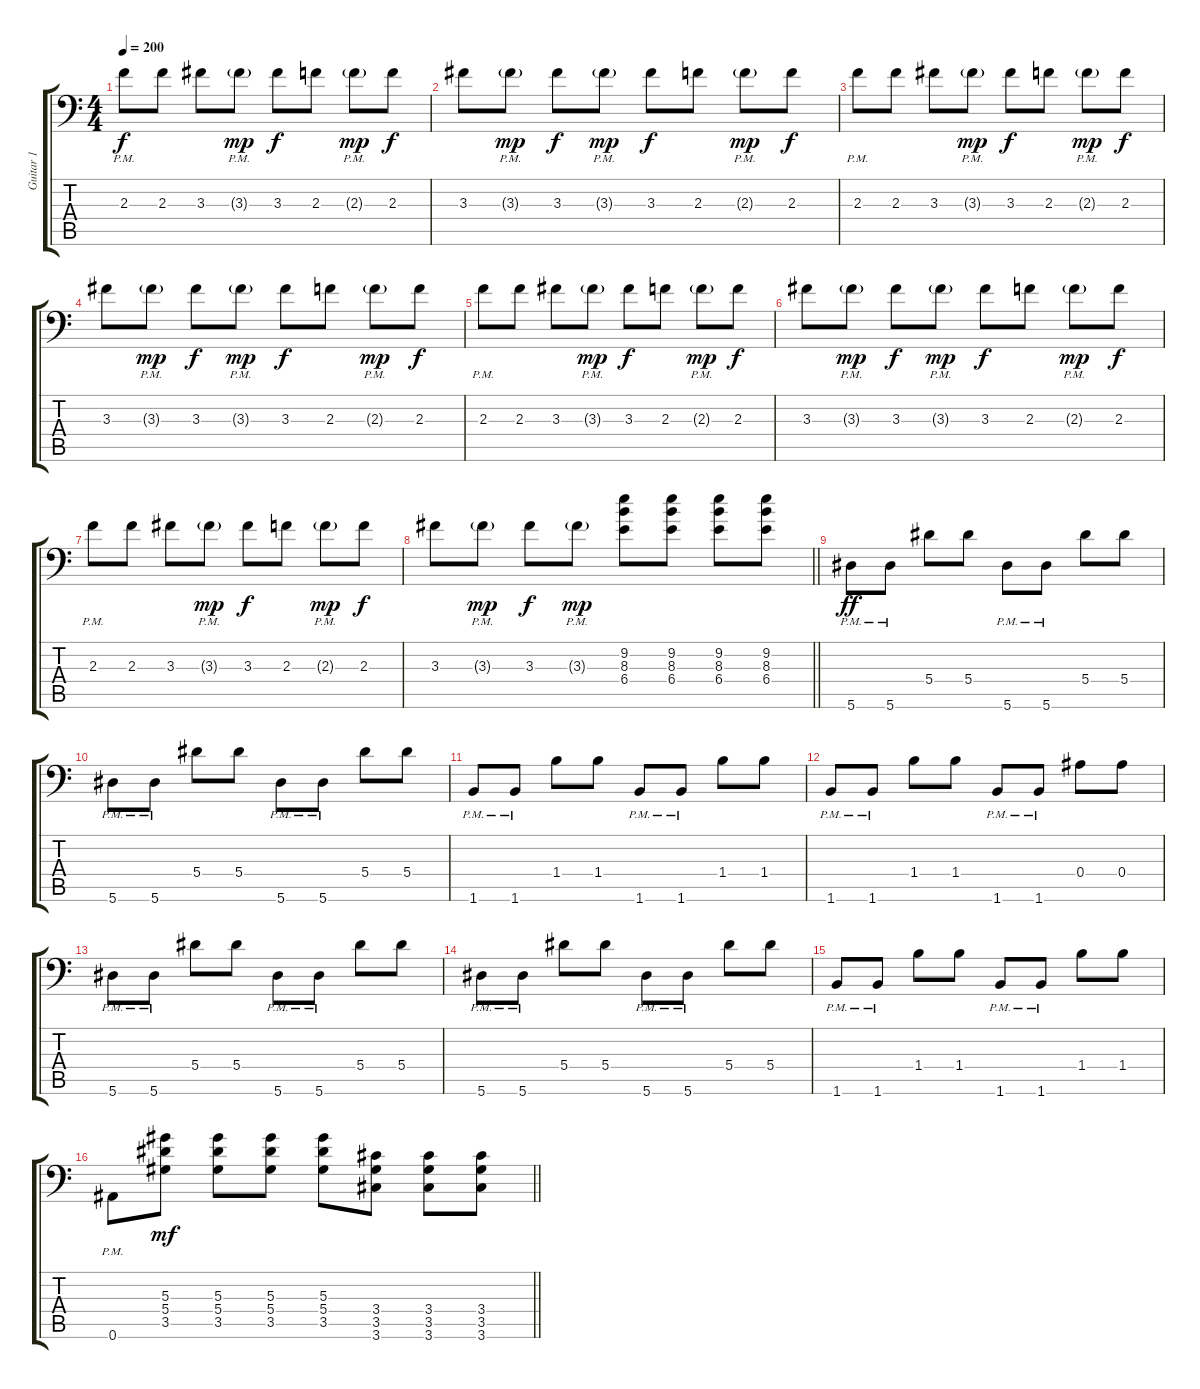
\track ("Guitar 1" "Guitar 1") {instrument distortionguitar}
\staff {score tabs}
\tuning (C4 G3 Eb3 Bb2 F2 Bb1) {hide}
\ts (4 4)
\section ("" "")
\tempo 200
\clef f4
\ks c
2.3{pm}.8{dy f} 2.3.8 3.3.8 3.3{g pm}.8{dy mp} 3.3.8{dy f} 2.3.8 2.3{g pm}.8{dy mp} 2.3.8{dy f} |
3.3.8 3.3{g pm}.8{dy mp} 3.3.8{dy f} 3.3{g pm}.8{dy mp} 3.3.8{dy f} 2.3.8 2.3{g pm}.8{dy mp} 2.3.8{dy f} |
2.3{pm}.8 2.3.8 3.3.8 3.3{g pm}.8{dy mp} 3.3.8{dy f} 2.3.8 2.3{g pm}.8{dy mp} 2.3.8{dy f} |
3.3.8 3.3{g pm}.8{dy mp} 3.3.8{dy f} 3.3{g pm}.8{dy mp} 3.3.8{dy f} 2.3.8 2.3{g pm}.8{dy mp} 2.3.8{dy f} |
2.3{pm}.8 2.3.8 3.3.8 3.3{g pm}.8{dy mp} 3.3.8{dy f} 2.3.8 2.3{g pm}.8{dy mp} 2.3.8{dy f} |
3.3.8 3.3{g pm}.8{dy mp} 3.3.8{dy f} 3.3{g pm}.8{dy mp} 3.3.8{dy f} 2.3.8 2.3{g pm}.8{dy mp} 2.3.8{dy f} |
2.3{pm}.8 2.3.8 3.3.8 3.3{g pm}.8{dy mp} 3.3.8{dy f} 2.3.8 2.3{g pm}.8{dy mp} 2.3.8{dy f} |
\barLineRight lightlight
3.3.8 3.3{g pm}.8{dy mp} 3.3.8{dy f} 3.3{g pm}.8{dy mp} (9.2 8.3 6.4).8 (9.2 8.3 6.4).8 (9.2 8.3 6.4).8 (9.2 8.3 6.4).8 |
\section ("" "")
5.6{pm}.8{dy ff} 5.6{pm}.8 5.4.8 5.4.8 5.6{pm}.8 5.6{pm}.8 5.4.8 5.4.8 |
5.6{pm}.8 5.6{pm}.8 5.4.8 5.4.8 5.6{pm}.8 5.6{pm}.8 5.4.8 5.4.8 |
1.6{pm}.8 1.6{pm}.8 1.4.8 1.4.8 1.6{pm}.8 1.6{pm}.8 1.4.8 1.4.8 |
1.6{pm}.8 1.6{pm}.8 1.4.8 1.4.8 1.6{pm}.8 1.6{pm}.8 0.4.8 0.4.8 |
5.6{pm}.8 5.6{pm}.8 5.4.8 5.4.8 5.6{pm}.8 5.6{pm}.8 5.4.8 5.4.8 |
5.6{pm}.8 5.6{pm}.8 5.4.8 5.4.8 5.6{pm}.8 5.6{pm}.8 5.4.8 5.4.8 |
1.6{pm}.8 1.6{pm}.8 1.4.8 1.4.8 1.6{pm}.8 1.6{pm}.8 1.4.8 1.4.8 |
\barLineRight lightlight
0.6{pm}.8 (5.3 5.4 3.5).8{dy mf} (5.3 5.4 3.5).8 (5.3 5.4 3.5).8 (5.3 5.4 3.5).8 (3.4 3.5 3.6).8 (3.4 3.5 3.6).8 (3.4 3.5 3.6).8
